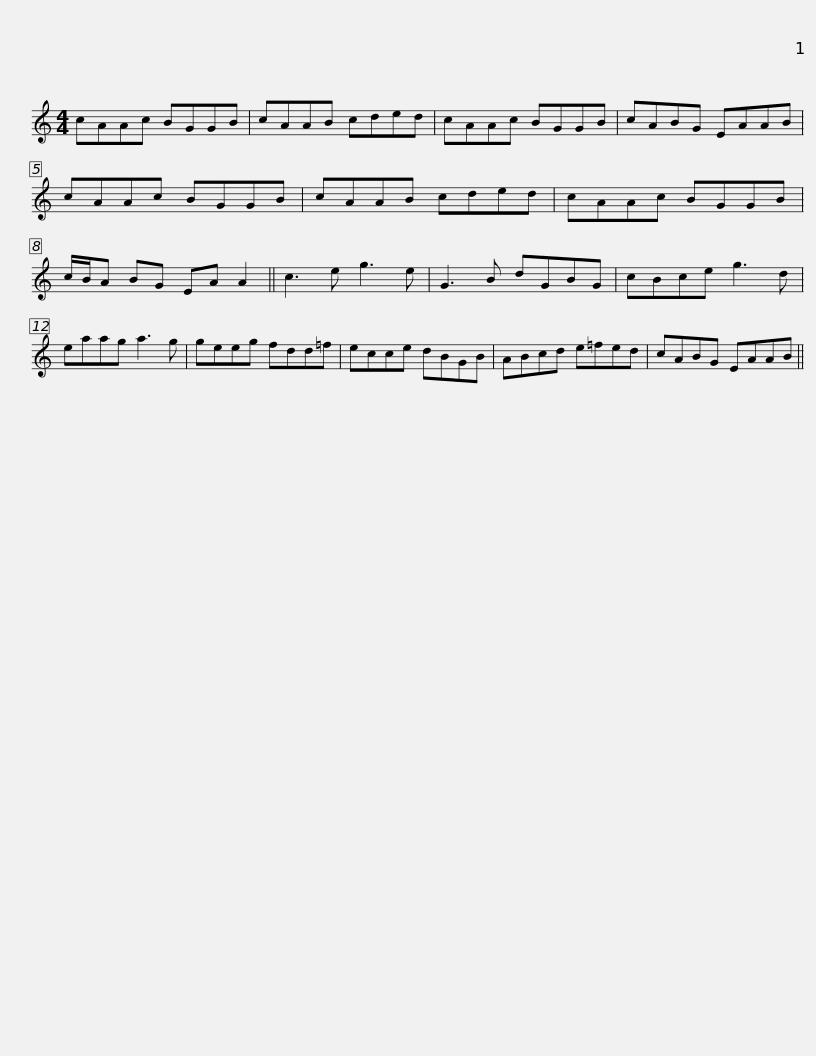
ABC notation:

X:1
L:1/8
M:4/4
I:linebreak $
K:C
V:1 treble
V:1
 cAAc BGGB | cAAB cded | cAAc BGGB | cABG EAAB | cAAc BGGB |$ %5
 cAAB cded | cAAc BGGB | c/B/A BG EA A2 || c3 e g3 e | G3 B dGBG | %10
 cBce g3 d |$ eaag a3 g | geeg fdd=f | ecce dBGB | ABcd e=fed | %15
 cABG EAAB || %16
